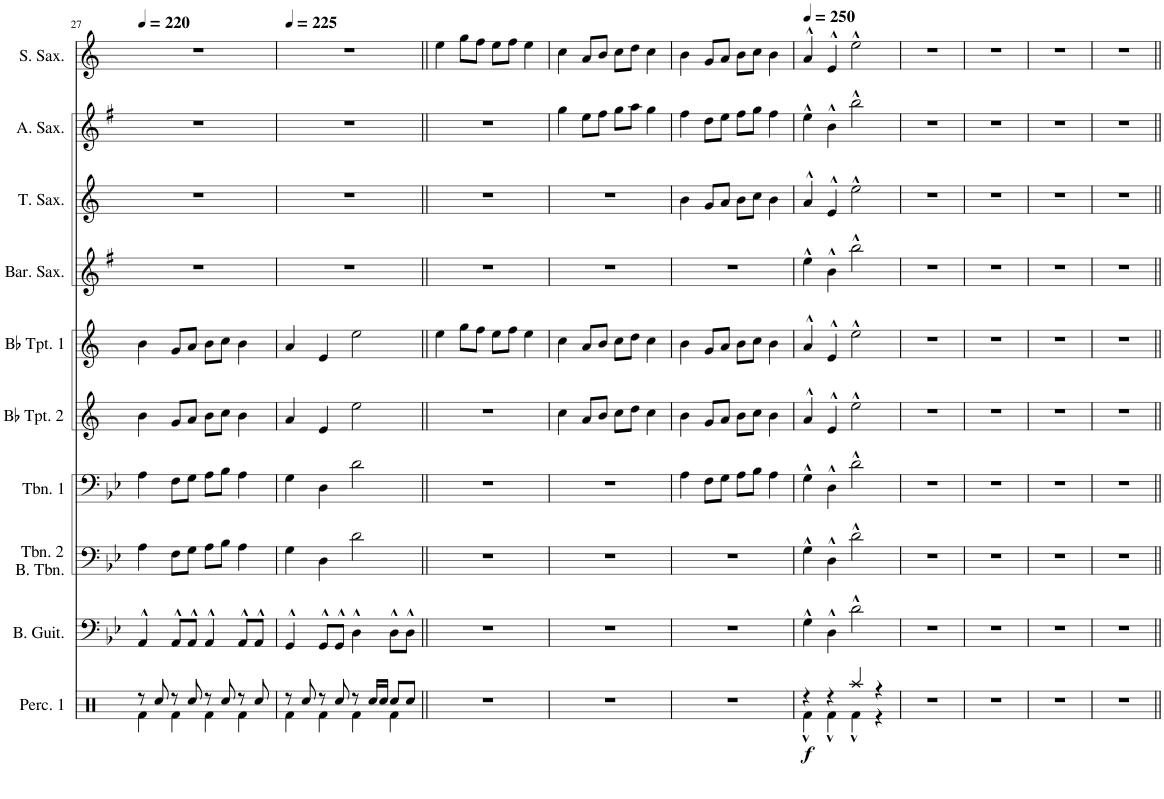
**kern	**dynam	**kern	**kern	**kern	**kern	**kern	**kern	**kern	**kern	**kern
*part10	*part10	*part9	*part8	*part7	*part6	*part5	*part4	*part3	*part2	*part1
*staff10	*staff10	*staff9	*staff8	*staff7	*staff6	*staff5	*staff4	*staff3	*staff2	*staff1
*I"Percussion 1	*	*I"Bass Guitar	*I"Trombone 2 Bass Trombone	*I"Trombone 1	*I"Bb Trumpet 2	*I"Bb Trumpet 1	*I"Baritone Saxophone	*I"Tenor Saxophone	*I"Alto Saxophone	*I"Soprano Saxophone
*I'Perc. 1	*	*I'B. Guit.	*I'Tbn. 2 B. Tbn.	*I'Tbn. 1	*I'Bb Tpt. 2	*I'Bb Tpt. 1	*I'Bar. Sax.	*I'T. Sax.	*I'A. Sax.	*I'S. Sax.
!!LO:PB:g=z
*clefX	*	*clefF4	*clefF4	*clefF4	*clefG2	*clefG2	*clefG2	*clefG2	*clefG2	*clefG2
*	*	*Trd7c12	*	*	*Trd1c2	*Trd1c2	*Trd12c21	*Trd8c14	*Trd5c9	*Trd1c2
*k[]	*	*k[b-e-]	*k[b-e-]	*k[b-e-]	*k[]	*k[]	*k[f#]	*k[]	*k[f#]	*k[]
*M4/4	*	*M4/4	*M4/4	*M4/4	*M4/4	*M4/4	*M4/4	*M4/4	*M4/4	*M4/4
*MM220	*	*MM220	*MM220	*MM220	*MM220	*MM220	*MM220	*MM220	*MM220	*MM220
=27	=27	=27	=27	=27	=27	=27	=27	=27	=27	=27
*^	*	*	*	*	*	*	*	*	*	*
8r	4Rf\	.	4AA^^/	4A\	4A\	4b\	4b\	1r	1r	1r	1r
8Rcc/	.	.	.	.	.	.	.	.	.	.	.
8r	4Rf\	.	8AA^^/L	8F\L	8F\L	8g/L	8g/L	.	.	.	.
8Rcc/	.	.	8AA^^/J	8G\J	8G\J	8a/J	8a/J	.	.	.	.
8r	4Rf\	.	4AA^^/	8A\L	8A\L	8b\L	8b\L	.	.	.	.
8Rcc/	.	.	.	8B-\J	8B-\J	8cc\J	8cc\J	.	.	.	.
8r	4Rf\	.	8AA^^/L	4A\	4A\	4b\	4b\	.	.	.	.
8Rcc/	.	.	8AA^^/J	.	.	.	.	.	.	.	.
=28	=28	=28	=28	=28	=28	=28	=28	=28	=28	=28	=28
*	*	*	*	*	*	*	*	*	*	*	*MM225
8r	4Rf\	.	4GG^^/	4G\	4G\	4a/	4a/	1r	1r	1r	1r
8Rcc/	.	.	.	.	.	.	.	.	.	.	.
8r	4Rf\	.	8GG^^/L	4D\	4D\	4e/	4e/	.	.	.	.
8Rcc/	.	.	8GG^^/J	.	.	.	.	.	.	.	.
8r	4Rf\	.	4D^^\	2d\	2d\	2ee\	2ee\	.	.	.	.
16Rcc/LL	.	.	.	.	.	.	.	.	.	.	.
16Rcc/JJ	.	.	.	.	.	.	.	.	.	.	.
8Rcc/L	4Rf\	.	8D^^\L	.	.	.	.	.	.	.	.
8Rcc/J	.	.	8D^^\J	.	.	.	.	.	.	.	.
*v	*v	*	*	*	*	*	*	*	*	*	*
=29||	=29||	=29||	=29||	=29||	=29||	=29||	=29||	=29||	=29||	=29||
1r	.	1r	1r	1r	1r	4ee\	1r	1r	1r	4ee\
.	.	.	.	.	.	8gg\L	.	.	.	8gg\L
.	.	.	.	.	.	8ff\J	.	.	.	8ff\J
.	.	.	.	.	.	8ee\L	.	.	.	8ee\L
.	.	.	.	.	.	8ff\J	.	.	.	8ff\J
.	.	.	.	.	.	4ee\	.	.	.	4ee\
=30	=30	=30	=30	=30	=30	=30	=30	=30	=30	=30
1r	.	1r	1r	1r	4cc\	4cc\	1r	1r	4gg\	4cc\
.	.	.	.	.	8a/L	8a/L	.	.	8ee\L	8a/L
.	.	.	.	.	8b/J	8b/J	.	.	8ff#\J	8b/J
.	.	.	.	.	8cc\L	8cc\L	.	.	8gg\L	8cc\L
.	.	.	.	.	8dd\J	8dd\J	.	.	8aa\J	8dd\J
.	.	.	.	.	4cc\	4cc\	.	.	4gg\	4cc\
=31	=31	=31	=31	=31	=31	=31	=31	=31	=31	=31
1r	.	1r	1r	4A\	4b\	4b\	1r	4b\	4ff#\	4b\
.	.	.	.	8F\L	8g/L	8g/L	.	8g/L	8dd\L	8g/L
.	.	.	.	8G\J	8a/J	8a/J	.	8a/J	8ee\J	8a/J
.	.	.	.	8A\L	8b\L	8b\L	.	8b\L	8ff#\L	8b\L
.	.	.	.	8B-\J	8cc\J	8cc\J	.	8cc\J	8gg\J	8cc\J
.	.	.	.	4A\	4b\	4b\	.	4b\	4ff#\	4b\
=32	=32	=32	=32	=32	=32	=32	=32	=32	=32	=32
*	*	*	*	*	*	*	*	*	*	*MM250
*^	*	*	*	*	*	*	*	*	*	*
!	!	!LO:DY:b	!	!	!	!	!	!	!	!	!
4r	4Rf^^\	f	4G^^\	4G^^\	4G^^\	4a^^/	4a^^/	4ee^^\	4a^^/	4ee^^\	4a^^/
4r	4Rf^^\	.	4D^^\	4D^^\	4D^^\	4e^^/	4e^^/	4b^^\	4e^^/	4b^^\	4e^^/
4Raa/	4Rf^^\	.	2d^^\	2d^^\	2d^^\	2ee^^\	2ee^^\	2bb^^\	2ee^^\	2bb^^\	2ee^^\
4r	4r	.	.	.	.	.	.	.	.	.	.
*v	*v	*	*	*	*	*	*	*	*	*	*
=33	=33	=33	=33	=33	=33	=33	=33	=33	=33	=33
1r	.	1r	1r	1r	1r	1r	1r	1r	1r	1r
=34	=34	=34	=34	=34	=34	=34	=34	=34	=34	=34
1r	.	1r	1r	1r	1r	1r	1r	1r	1r	1r
=35	=35	=35	=35	=35	=35	=35	=35	=35	=35	=35
1r	.	1r	1r	1r	1r	1r	1r	1r	1r	1r
=36	=36	=36	=36	=36	=36	=36	=36	=36	=36	=36
1r	.	1r	1r	1r	1r	1r	1r	1r	1r	1r
=||	=||	=||	=||	=||	=||	=||	=||	=||	=||	=||
*-	*-	*-	*-	*-	*-	*-	*-	*-	*-	*-
